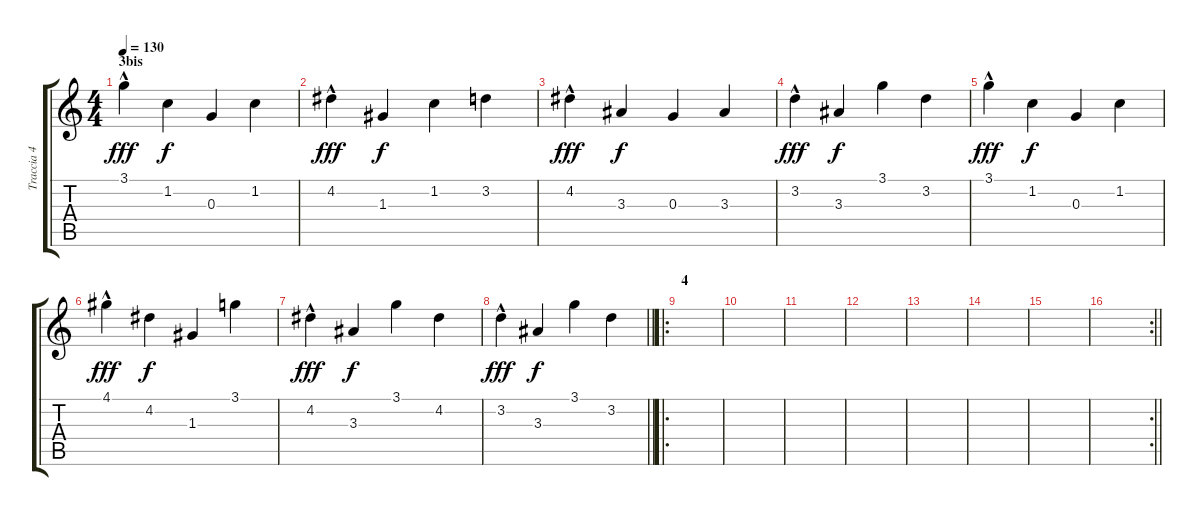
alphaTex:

\track ("Traccia 4" "Traccia 4") {instrument distortionguitar}
\staff {score tabs}
\tuning (E4 B3 G3 D3 A2 E2) {hide}
\ts (4 4)
\section ("" "3bis")
\tempo 130
\clef g2
\ks c
3.1{hac}.4{dy fff} 1.2.4{dy f} 0.3.4 1.2.4 |
4.2{hac}.4{dy fff} 1.3.4{dy f} 1.2.4 3.2.4 |
4.2{hac}.4{dy fff} 3.3.4{dy f} 0.3.4 3.3.4 |
3.2{hac}.4{dy fff} 3.3.4{dy f} 3.1.4 3.2.4 |
3.1{hac}.4{dy fff} 1.2.4{dy f} 0.3.4 1.2.4 |
4.1{hac}.4{dy fff} 4.2.4{dy f} 1.3.4 3.1.4 |
4.2{hac}.4{dy fff} 3.3.4{dy f} 3.1.4 4.2.4 |
\barLineRight lightlight
3.2{hac}.4{dy fff} 3.3.4{dy f} 3.1.4 3.2.4 |
\ro
\section ("" "4")
|
|
|
|
|
|
|
\rc 2
\barLineRight lightlight
